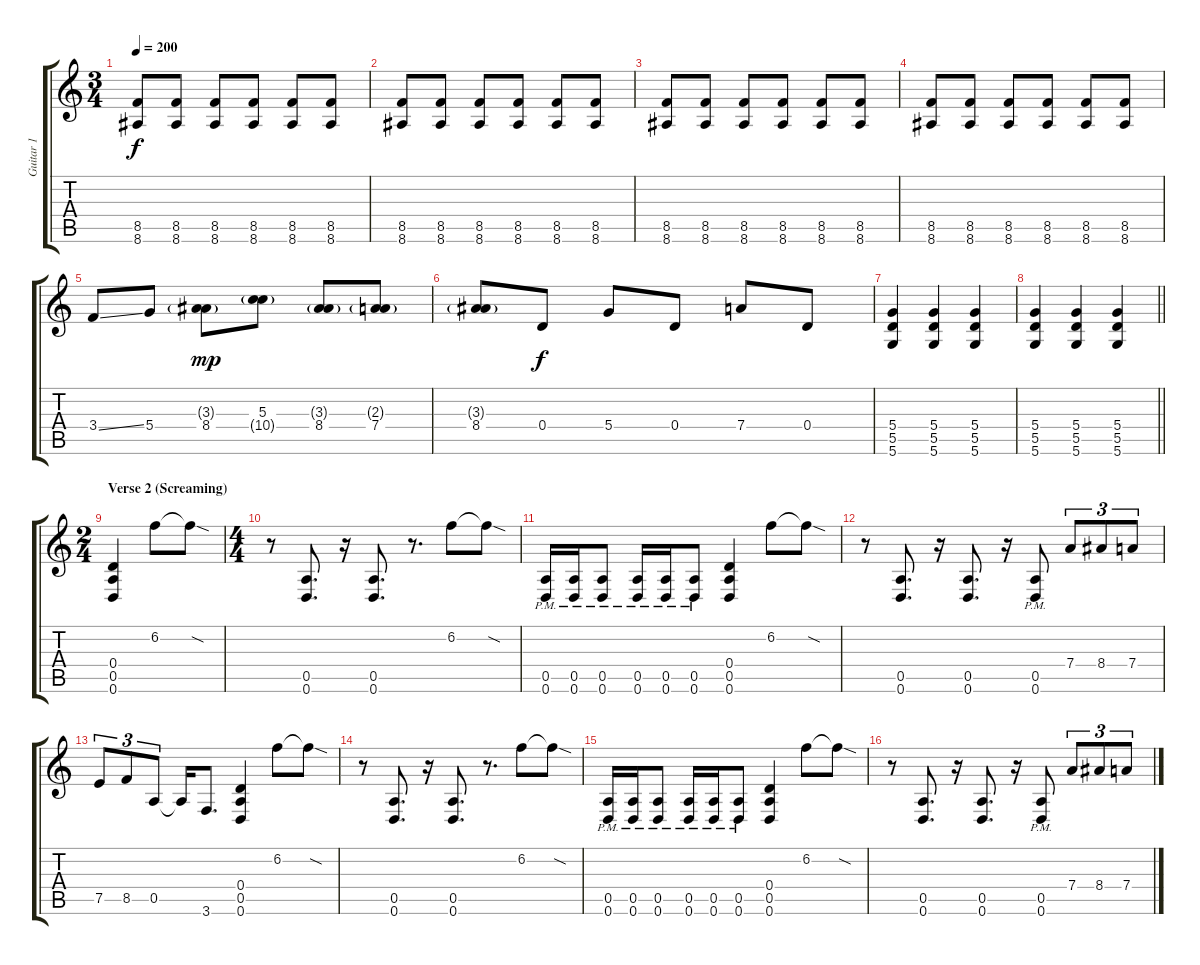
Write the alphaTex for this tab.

\track ("Guitar 1" "Guitar 1") {instrument overdrivenguitar}
\staff {score tabs}
\tuning (E4 B3 G3 D3 A2 D2) {hide}
\ts (3 4)
\tempo 200
\clef g2
\ks c
(8.5 8.6).8{dy f} (8.5 8.6).8 (8.5 8.6).8 (8.5 8.6).8 (8.5 8.6).8 (8.5 8.6).8 |
(8.5 8.6).8 (8.5 8.6).8 (8.5 8.6).8 (8.5 8.6).8 (8.5 8.6).8 (8.5 8.6).8 |
(8.5 8.6).8 (8.5 8.6).8 (8.5 8.6).8 (8.5 8.6).8 (8.5 8.6).8 (8.5 8.6).8 |
(8.5 8.6).8 (8.5 8.6).8 (8.5 8.6).8 (8.5 8.6).8 (8.5 8.6).8 (8.5 8.6).8 |
3.4{ss}.8 5.4.8 (3.3{g} 8.4).8{dy mp} (5.3 10.4{g}).8 (3.3{g} 8.4).8 (2.3{g} 7.4).8 |
(3.3{g} 8.4).8 0.4.8{dy f} 5.4.8 0.4.8 7.4.8 0.4.8 |
(5.4 5.5 5.6).4 (5.4 5.5 5.6).4 (5.4 5.5 5.6).4 |
\barLineRight lightlight
(5.4 5.5 5.6).4 (5.4 5.5 5.6).4 (5.4 5.5 5.6).4 |
\ts (2 4)
\section ("" "Verse 2 (Screaming) ")
(0.4 0.5 0.6).4 6.2.8 6.2{sod t}.8 |
\ts (4 4)
r.8 (0.5 0.6).8{d} r.16 (0.5 0.6).8{d} r.8{d} 6.2.8 6.2{sod t}.8 |
(0.5{pm} 0.6{pm}).16 (0.5{pm} 0.6{pm}).16 (0.5{pm} 0.6{pm}).8 (0.5{pm} 0.6{pm}).16 (0.5{pm} 0.6{pm}).16 (0.5{pm} 0.6{pm}).8 (0.4 0.5 0.6).4 6.2.8 6.2{sod t}.8 |
r.8 (0.5 0.6).8{d} r.16 (0.5 0.6).8{d} r.16 (0.5{pm} 0.6{pm}).8 7.4.8{tu (3 2)} 8.4.8{tu (3 2)} 7.4.8{tu (3 2)} |
7.5.8{tu (3 2)} 8.5.8{tu (3 2)} 0.5.8{tu (3 2)} 0.5{t}.16 3.6.8{d} (0.4 0.5 0.6).4 6.2.8 6.2{sod t}.8 |
r.8 (0.5 0.6).8{d} r.16 (0.5 0.6).8{d} r.8{d} 6.2.8 6.2{sod t}.8 |
(0.5{pm} 0.6{pm}).16 (0.5{pm} 0.6{pm}).16 (0.5{pm} 0.6{pm}).8 (0.5{pm} 0.6{pm}).16 (0.5{pm} 0.6{pm}).16 (0.5{pm} 0.6{pm}).8 (0.4 0.5 0.6).4 6.2.8 6.2{sod t}.8 |
r.8 (0.5 0.6).8{d} r.16 (0.5 0.6).8{d} r.16 (0.5{pm} 0.6{pm}).8 7.4.8{tu (3 2)} 8.4.8{tu (3 2)} 7.4.8{tu (3 2)}
